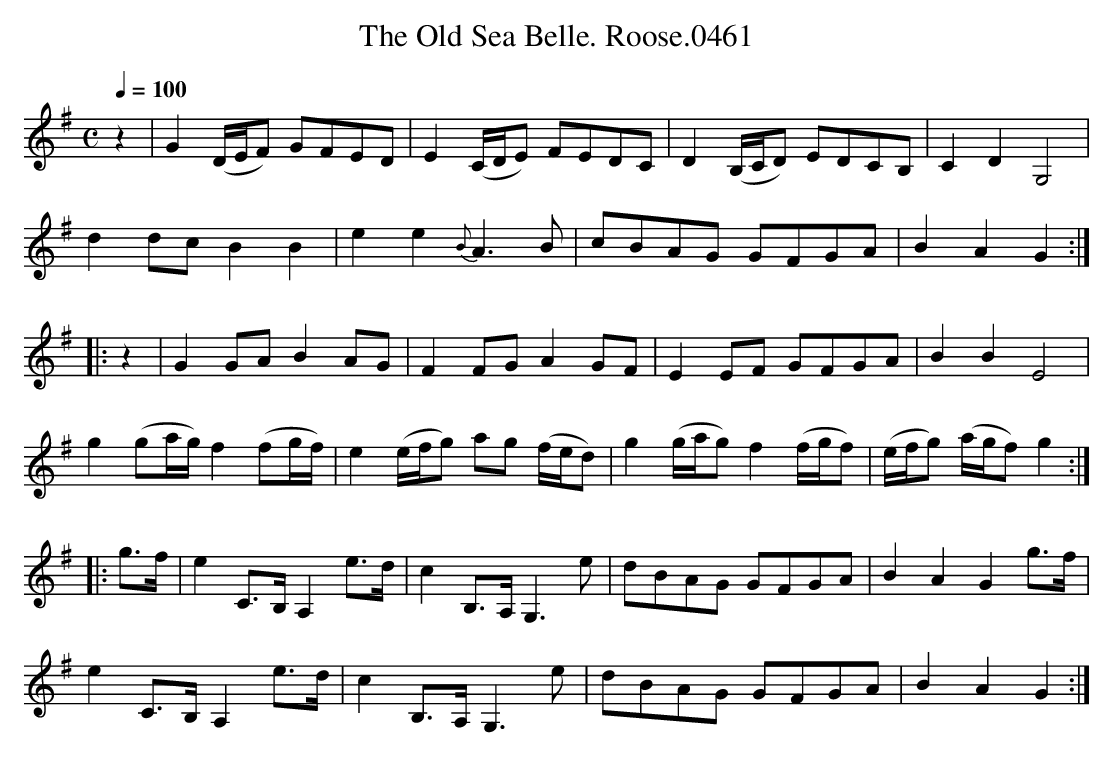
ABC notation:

X:1
T:Old Sea Belle. Roose.0461, The
M:C
L:1/8
Q:1/4=100
K:G
z2|G2 (D/E/F) GFED|E2 (C/D/E) FEDC|D2 (B,/C/D) EDCB,|C2D2G,4|
d2dc B2B2|e2e2 {B}A3B|cBAG GFGA|B2A2G2:|
|:z2|G2 GA B2 AG|F2 FG A2 GF|E2 EF GFGA|B2B2 E4|
g2 (ga/g/) f2 (fg/f/)|e2 (e/f/g) ag (f/e/d)|g2 (g/a/g) f2 (f/g/f)|(e/f/g) (a/g/f)g2:|
|:g>f|e2C>B, A,2e>d|c2B,>A, G,3e|dBAG GFGA|B2A2G2g>f|
e2C>B, A,2e>d|c2B,>A, G,3e|dBAG GFGA|B2A2G2:|
